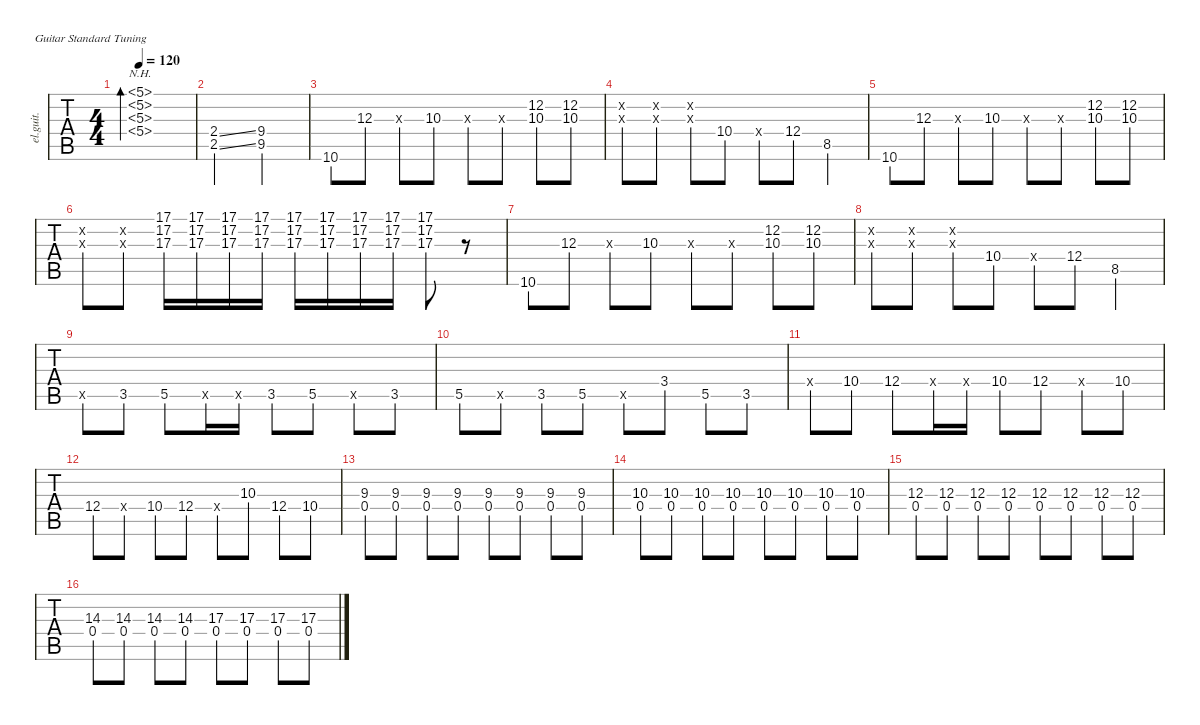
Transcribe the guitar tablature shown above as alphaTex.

\defaultSystemsLayout 4
\hideDynamics
\bracketExtendMode nobrackets
\track ("Clean Guitar" "el.guit.") {instrument electricguitarclean}
\staff {tabs}
\tuning (E4 B3 G3 D3 A2 E2)
\ts (4 4)
\tempo 120
\clef g2
\ks c
(5.1{nh} 5.2{nh} 5.3{nh} 5.4{nh}).1{bd 120 dy mf instrument electricguitarclean beam Down} |
(2.4{ss} 2.5{ss}).2{beam Up} (9.4 9.5{acc #}).2{beam Up} |
10.6.8{beam Down} 12.3.8{beam Down} 0.3{x}.8{beam Down} 10.3.8{beam Down} 0.3{x}.8{beam Up} 0.3{x}.8{beam Up} (12.2 10.3).8{beam Down} (12.2 10.3).8{beam Down} |
(0.3{x} 0.2{x}).8{beam Up} (0.2{x} 0.3{x}).8{beam Up} (0.3{x} 0.2{x}).8{beam Up} 10.4.8{beam Up} 0.4{x}.8{beam Up} 12.4.8{beam Up} 8.5.4{beam Up} |
10.6.8{beam Down} 12.3.8{beam Down} 0.3{x}.8{beam Down} 10.3.8{beam Down} 0.3{x}.8{beam Up} 0.3{x}.8{beam Up} (12.2 10.3).8{beam Down} (12.2 10.3).8{beam Down} |
(0.2{x} 0.3{x}).8{beam Up} (0.2{x} 0.3{x}).8{beam Up} (17.3 17.2 17.1).16{beam Down} (17.3 17.2 17.1).16{beam Down} (17.3 17.2 17.1).16{beam Down} (17.3 17.2 17.1).16{beam Down} (17.3 17.2 17.1).16{beam Down} (17.3 17.2 17.1).16{beam Down} (17.3 17.2 17.1).16{beam Down} (17.3 17.2 17.1).16{beam Down} (17.3 17.2 17.1).8{beam Down} r.8{beam Down} |
10.6.8{beam Down} 12.3.8{beam Down} 0.3{x}.8{beam Down} 10.3.8{beam Down} 0.3{x}.8{beam Up} 0.3{x}.8{beam Up} (12.2 10.3).8{beam Down} (12.2 10.3).8{beam Down} |
(0.3{x} 0.2{x}).8{beam Up} (0.2{x} 0.3{x}).8{beam Up} (0.3{x} 0.2{x}).8{beam Up} 10.4.8{beam Up} 0.4{x}.8{beam Up} 12.4.8{beam Up} 8.5.4{beam Up} |
0.5{x}.8{beam Up} 3.5.8{beam Up} 5.5.8{beam Up} 0.5{x}.16{beam Up} 0.5{x}.16{beam Up} 3.5.8{beam Up} 5.5.8{beam Up} 0.5{x}.8{beam Up} 3.5.8{beam Up} |
5.5.8{beam Up} 0.5{x}.8{beam Up} 3.5.8{beam Up} 5.5.8{beam Up} 0.5{x}.8{beam Up} 3.4.8{beam Up} 5.5.8{beam Up} 3.5.8{beam Up} |
0.4{x}.8{beam Up} 10.4.8{beam Up} 12.4.8{beam Up} 0.4{x}.16{beam Up} 0.4{x}.16{beam Up} 10.4.8{beam Down} 12.4.8{beam Down} 0.4{x}.8{beam Up} 10.4.8{beam Up} |
12.4.8{beam Up} 0.4{x}.8{beam Up} 10.4.8{beam Down} 12.4.8{beam Down} 0.4{x}.8{beam Up} 10.3.8{beam Up} 12.4.8{beam Down} 10.4.8{beam Down} |
(0.4 9.3).8{beam Up} (0.4 9.3).8{beam Up} (0.4 9.3).8{beam Up} (0.4 9.3).8{beam Up} (0.4 9.3).8{beam Up} (0.4 9.3).8{beam Up} (0.4 9.3).8{beam Up} (0.4 9.3).8{beam Up} |
(10.3 0.4).8{beam Up} (10.3 0.4).8{beam Up} (10.3 0.4).8{beam Up} (10.3 0.4).8{beam Up} (10.3 0.4).8{beam Up} (10.3 0.4).8{beam Up} (10.3 0.4).8{beam Up} (10.3 0.4).8{beam Up} |
(12.3 0.4).8{beam Down} (12.3 0.4).8{beam Down} (12.3 0.4).8{beam Down} (12.3 0.4).8{beam Down} (12.3 0.4).8{beam Down} (12.3 0.4).8{beam Down} (12.3 0.4).8{beam Down} (12.3 0.4).8{beam Down} |
(14.3 0.4).8{beam Down} (14.3 0.4).8{beam Down} (14.3 0.4).8{beam Down} (14.3 0.4).8{beam Down} (17.3 0.4).8{beam Down} (17.3 0.4).8{beam Down} (17.3 0.4).8{beam Down} (17.3 0.4).8{beam Down}
